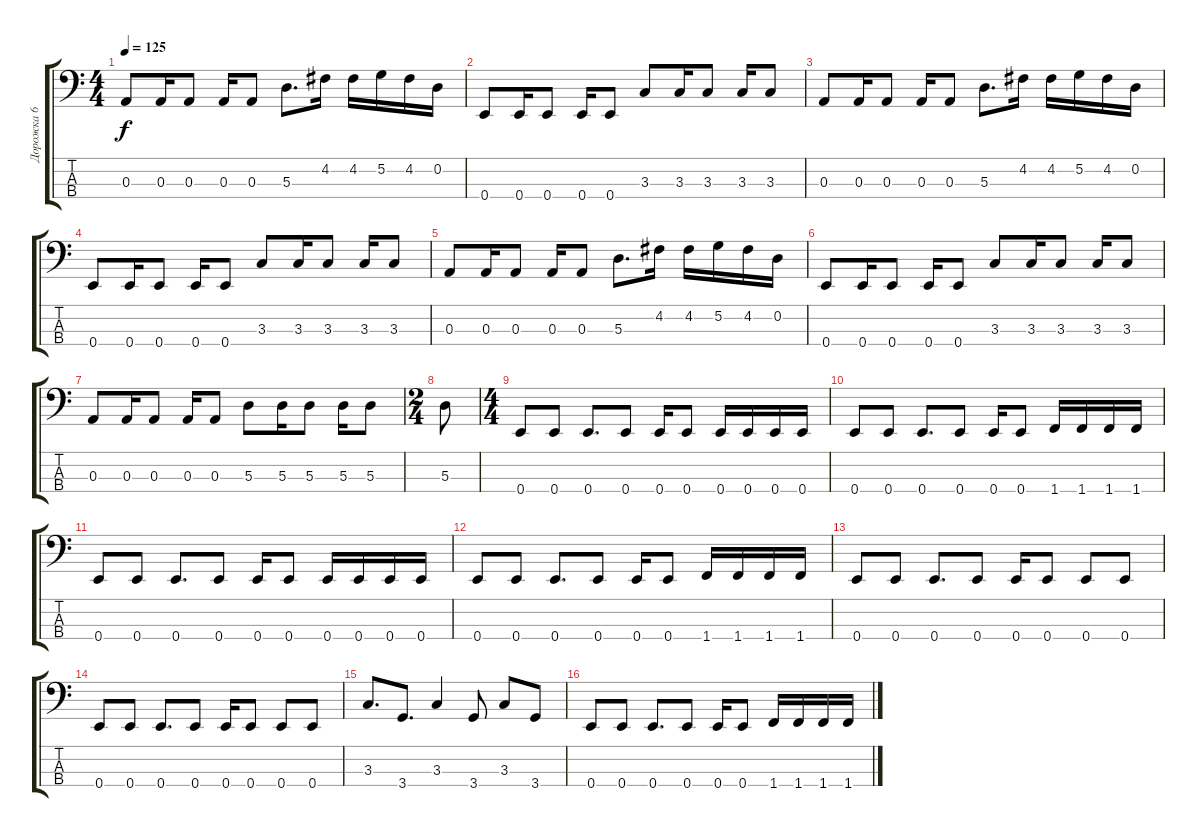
\track ("Дорожка 6" "Дорожка 6") {instrument electricbassfinger}
\staff {score tabs}
\tuning (G2 D2 A1 E1) {hide}
\ts (4 4)
\tempo 125
\clef f4
\ks c
0.3.8{dy f} 0.3.16 0.3.8 0.3.16 0.3.8 5.3.8{d} 4.2.16 4.2.16 5.2.16 4.2.16 0.2.16 |
0.4.8 0.4.16 0.4.8 0.4.16 0.4.8 3.3.8 3.3.16 3.3.8 3.3.16 3.3.8 |
0.3.8 0.3.16 0.3.8 0.3.16 0.3.8 5.3.8{d} 4.2.16 4.2.16 5.2.16 4.2.16 0.2.16 |
0.4.8 0.4.16 0.4.8 0.4.16 0.4.8 3.3.8 3.3.16 3.3.8 3.3.16 3.3.8 |
0.3.8 0.3.16 0.3.8 0.3.16 0.3.8 5.3.8{d} 4.2.16 4.2.16 5.2.16 4.2.16 0.2.16 |
0.4.8 0.4.16 0.4.8 0.4.16 0.4.8 3.3.8 3.3.16 3.3.8 3.3.16 3.3.8 |
0.3.8 0.3.16 0.3.8 0.3.16 0.3.8 5.3.8 5.3.16 5.3.8 5.3.16 5.3.8 |
\ts (2 4)
5.3.8 |
\ts (4 4)
0.4.8 0.4.8 0.4.8{d} 0.4.8 0.4.16 0.4.8 0.4.16 0.4.16 0.4.16 0.4.16 |
0.4.8 0.4.8 0.4.8{d} 0.4.8 0.4.16 0.4.8 1.4.16 1.4.16 1.4.16 1.4.16 |
0.4.8 0.4.8 0.4.8{d} 0.4.8 0.4.16 0.4.8 0.4.16 0.4.16 0.4.16 0.4.16 |
0.4.8 0.4.8 0.4.8{d} 0.4.8 0.4.16 0.4.8 1.4.16 1.4.16 1.4.16 1.4.16 |
0.4.8 0.4.8 0.4.8{d} 0.4.8 0.4.16 0.4.8 0.4.8 0.4.8 |
0.4.8 0.4.8 0.4.8{d} 0.4.8 0.4.16 0.4.8 0.4.8 0.4.8 |
3.3.8{d} 3.4.8{d} 3.3.4 3.4.8 3.3.8 3.4.8 |
0.4.8 0.4.8 0.4.8{d} 0.4.8 0.4.16 0.4.8 1.4.16 1.4.16 1.4.16 1.4.16
